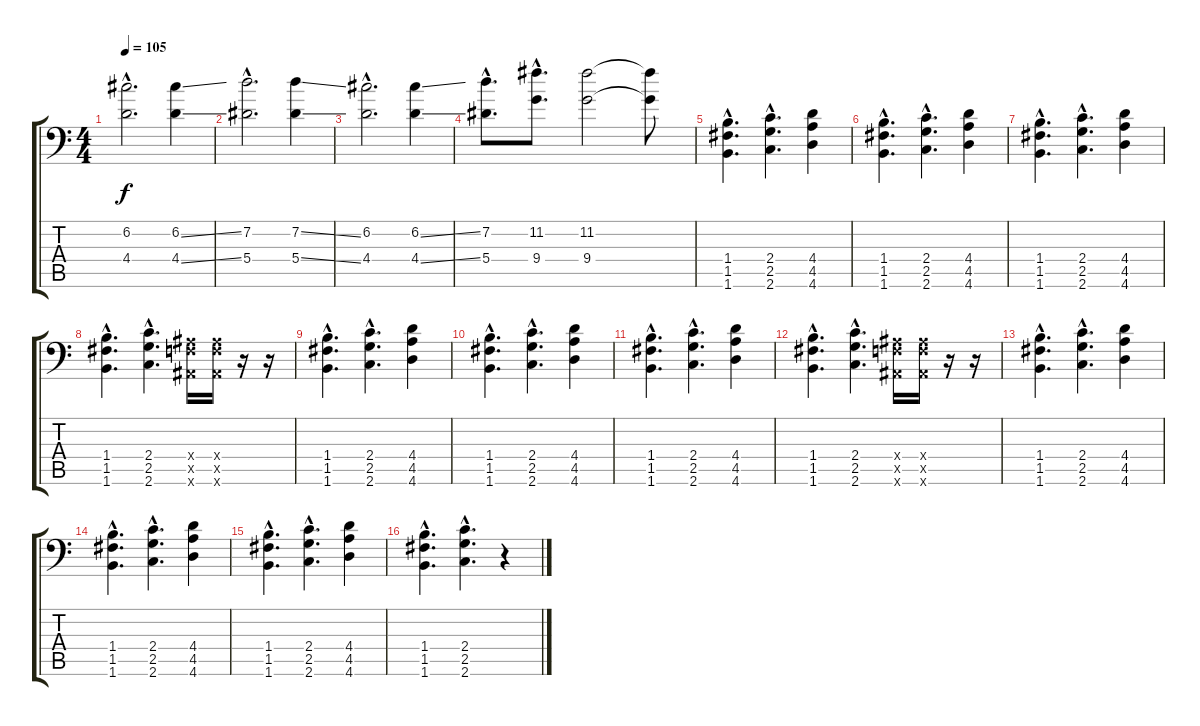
\track "" {instrument overdrivenguitar}
\staff {score tabs}
\tuning (C4 G3 Eb3 Bb2 F2 Bb1) {hide}
\ts (4 4)
\tempo 105
\clef f4
\ks c
(6.2{hac} 4.4{hac}).2{d dy f} (6.2{ss} 4.4{ss}).4 |
(7.2{hac} 5.4{hac}).2{d} (7.2{ss} 5.4{ss}).4 |
(6.2{hac} 4.4{hac}).2{d} (6.2{ss} 4.4{ss}).4 |
(7.2{hac} 5.4{hac}).8{d} (11.2{hac} 9.4{hac}).8{d} (11.2 9.4).2 (11.2{t} 9.4{t}).8 |
(1.4{hac} 1.5{hac} 1.6{hac}).4{d} (2.4{hac} 2.5{hac} 2.6{hac}).4{d} (4.4 4.5 4.6).4 |
(1.4{hac} 1.5{hac} 1.6{hac}).4{d} (2.4{hac} 2.5{hac} 2.6{hac}).4{d} (4.4 4.5 4.6).4 |
(1.4{hac} 1.5{hac} 1.6{hac}).4{d} (2.4{hac} 2.5{hac} 2.6{hac}).4{d} (4.4 4.5 4.6).4 |
(1.4{hac} 1.5{hac} 1.6{hac}).4{d} (2.4{hac} 2.5{hac} 2.6{hac}).4{d} (0.4{x} 0.5{x} 0.6{x}).16 (0.4{x} 0.5{x} 0.6{x}).16 r.16 r.16 |
(1.4{hac} 1.5{hac} 1.6{hac}).4{d} (2.4{hac} 2.5{hac} 2.6{hac}).4{d} (4.4 4.5 4.6).4 |
(1.4{hac} 1.5{hac} 1.6{hac}).4{d} (2.4{hac} 2.5{hac} 2.6{hac}).4{d} (4.4 4.5 4.6).4 |
(1.4{hac} 1.5{hac} 1.6{hac}).4{d} (2.4{hac} 2.5{hac} 2.6{hac}).4{d} (4.4 4.5 4.6).4 |
(1.4{hac} 1.5{hac} 1.6{hac}).4{d} (2.4{hac} 2.5{hac} 2.6{hac}).4{d} (0.4{x} 0.5{x} 0.6{x}).16 (0.4{x} 0.5{x} 0.6{x}).16 r.16 r.16 |
(1.4{hac} 1.5{hac} 1.6{hac}).4{d} (2.4{hac} 2.5{hac} 2.6{hac}).4{d} (4.4 4.5 4.6).4 |
(1.4{hac} 1.5{hac} 1.6{hac}).4{d} (2.4{hac} 2.5{hac} 2.6{hac}).4{d} (4.4 4.5 4.6).4 |
(1.4{hac} 1.5{hac} 1.6{hac}).4{d} (2.4{hac} 2.5{hac} 2.6{hac}).4{d} (4.4 4.5 4.6).4 |
(1.4{hac} 1.5{hac} 1.6{hac}).4{d} (2.4{hac} 2.5{hac} 2.6{hac}).4{d} r.4
